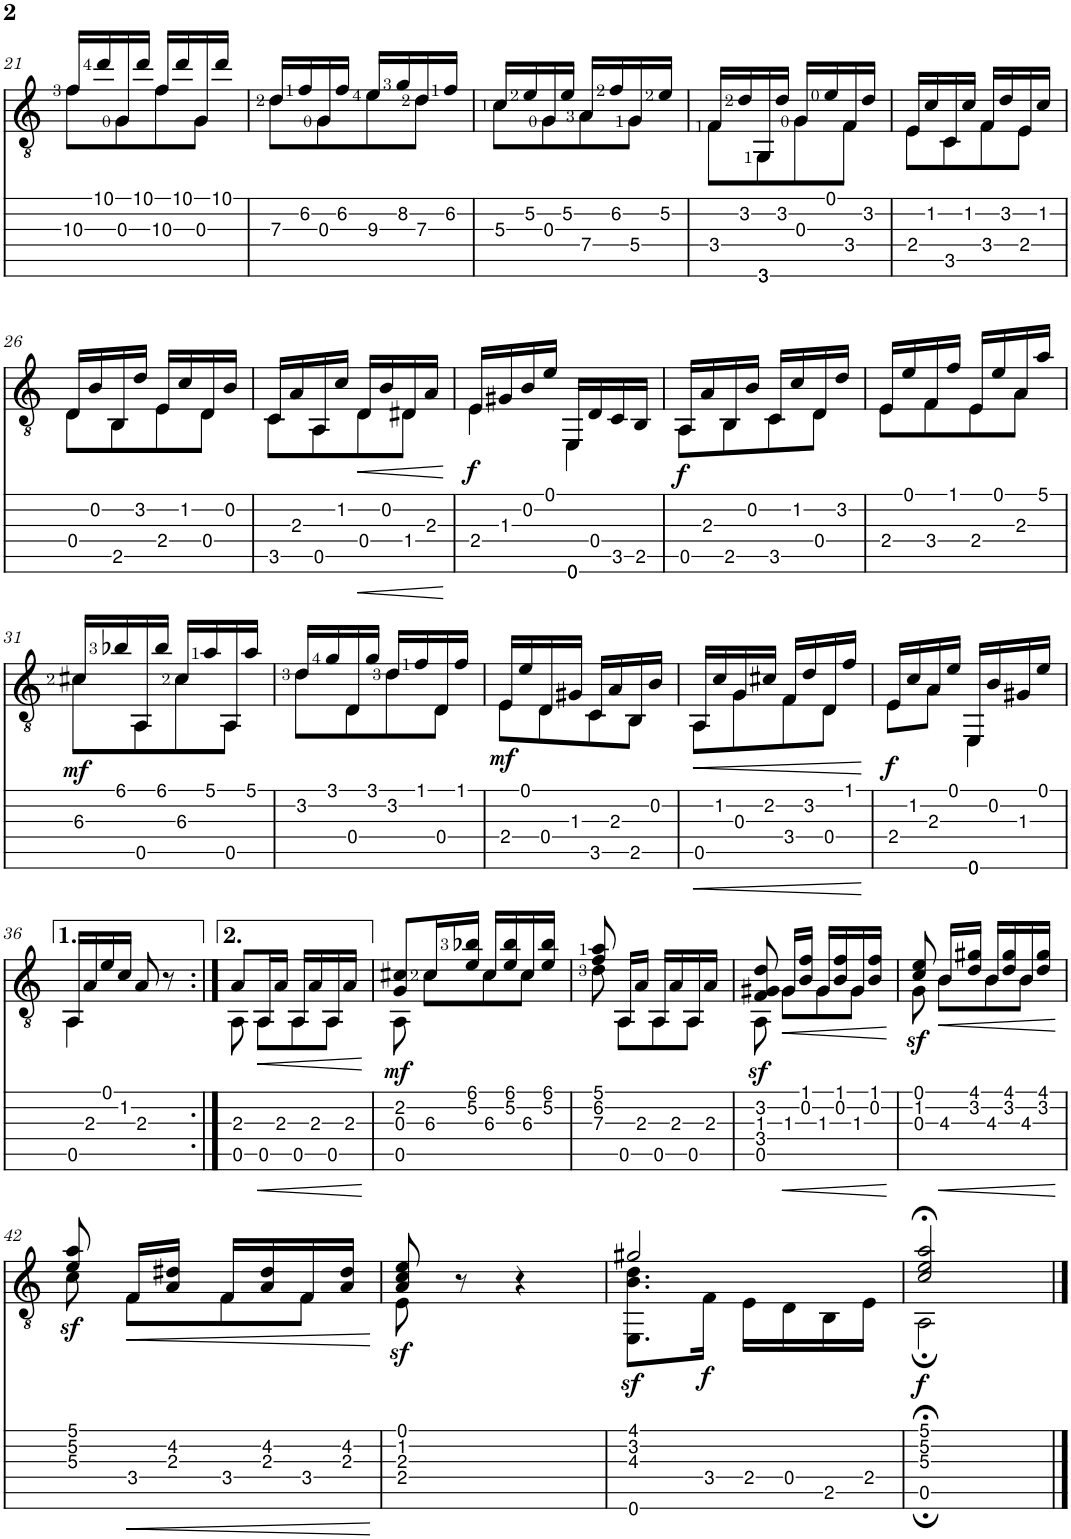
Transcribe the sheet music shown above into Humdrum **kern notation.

**kern	**kern	**dynam
*part1	*part1	*part1
*staff2	*staff1	*staff1/2
*I"Classical Guitar	*	*
*I'Guit.	*	*
!!LO:PB:g=z
*	*clefGv2	*
*k[]	*k[]	*
*a:	*a:	*
*M2/4	*M2/4	*
=21	=21	=21
*^	*^	*
16fLL	8fL	16f/LL	8f\L	.
16ddJ	.	16dd/	.	.
16GL	8GJ	16G/	8G\	.
16ddJJ	.	16dd/JJ	.	.
16fLL	8fL	16f/LL	8f\	.
16ddJ	.	16dd/	.	.
16GL	8GJ	16G/	8G\J	.
16ddJJ	.	16dd/JJ	.	.
=22	=22	=22	=22	=22
16dLL	8dL	16d/LL	8d\L	.
16fJ	.	16f/	.	.
16GL	8GJ	16G/	8G\	.
16fJJ	.	16f/JJ	.	.
16eLL	8eL	16e/LL	8e\	.
16gJ	.	16g/	.	.
16dL	8dJ	16d/	8d\J	.
16fJJ	.	16f/JJ	.	.
=23	=23	=23	=23	=23
16cLL	8cL	16c/LL	8c\L	.
16eJ	.	16e/	.	.
16GL	8GJ	16G/	8G\	.
16eJJ	.	16e/JJ	.	.
16ALL	8AL	16A/LL	8A\	.
16fJ	.	16f/	.	.
16GL	8GJ	16G/	8G\J	.
16eJJ	.	16e/JJ	.	.
=24	=24	=24	=24	=24
16FLL	8FL	16F/LL	8F\L	.
16dJ	.	16d/	.	.
16GGL	8GGJ	16GG/	8GG\	.
16dJJ	.	16d/JJ	.	.
16GLL	8GL	16G/LL	8G\	.
16eJ	.	16e/	.	.
16FL	8FJ	16F/	8F\J	.
16dJJ	.	16d/JJ	.	.
=25	=25	=25	=25	=25
16ELL	8EL	16E/LL	8E\L	.
16cJ	.	16c/	.	.
16CL	8CJ	16C/	8C\	.
16cJJ	.	16c/JJ	.	.
16FLL	8FL	16F/LL	8F\	.
16dJ	.	16d/	.	.
16EL	8EJ	16E/	8E\J	.
16cJJ	.	16c/JJ	.	.
!!LO:LB:g=z	!!
=26	=26	=26	=26	=26
16DLL	8DL	16D/LL	8D\L	.
16BJ	.	16B/	.	.
16BBL	8BBJ	16BB/	8BB\	.
16dJJ	.	16d/JJ	.	.
16ELL	8EL	16E/LL	8E\	.
16cJ	.	16c/	.	.
16DL	8DJ	16D/	8D\J	.
16BJJ	.	16B/JJ	.	.
=27	=27	=27	=27	=27
16CLL	8CL	16C/LL	8C\L	.
16AJ	.	16A/	.	.
16AAL	8AAJ	16AA/	8AA\	.
16cJJ	.	16c/JJ	.	.
!	!	!	!	!LO:HP:b
16DLL	8DL	16D/LL	8D\	<
16BJ	.	16B/	.	.
16D#XL	8D#J	16D#X/	8D#\J	.
16AJJ	.	16A/JJ	.	.
*v	*v	*	*	*
*	*v	*v	*
.	.	[
=28	=28	=28
*^	*^	*
!	!	!	!	!LO:DY:b
16ELL	4E	16E/LL	4E\	f
16G#XJ	.	16G#X/	.	.
16BL	.	16B/	.	.
16eJJ	.	16e/JJ	.	.
16EELL	4EE	16EE/LL	4EE\	.
16DJ	.	16D/	.	.
16CL	.	16C/	.	.
16BBJJ	.	16BB/JJ	.	.
=29	=29	=29	=29	=29
!	!	!	!	!LO:DY:b
16AALL	8AAL	16AA/LL	8AA\L	f
16AJ	.	16A/	.	.
16BBL	8BBJ	16BB/	8BB\	.
16BJJ	.	16B/JJ	.	.
16CLL	8CL	16C/LL	8C\	.
16cJ	.	16c/	.	.
16DL	8DJ	16D/	8D\J	.
16dJJ	.	16d/JJ	.	.
=30	=30	=30	=30	=30
16ELL	8EL	16E/LL	8E\L	.
16eJ	.	16e/	.	.
16FL	8FJ	16F/	8F\	.
16fJJ	.	16f/JJ	.	.
16ELL	8EL	16E/LL	8E\	.
16eJ	.	16e/	.	.
16AL	8AJ	16A/	8A\J	.
16aJJ	.	16a/JJ	.	.
!!LO:LB:g=z	!!
=31	=31	=31	=31	=31
!	!	!	!	!LO:DY:b
16c#XLL	8c#L	16c#X/LL	8c#\L	mf
16b-XJ	.	16b-X/	.	.
16AAL	8AAJ	16AA/	8AA\	.
16b-JJ	.	16b-/JJ	.	.
16c#LL	8c#L	16c#/LL	8c#\	.
16aJ	.	16a/	.	.
16AAL	8AAJ	16AA/	8AA\J	.
16aJJ	.	16a/JJ	.	.
=32	=32	=32	=32	=32
16dLL	8dL	16d/LL	8d\L	.
16gJ	.	16g/	.	.
16DL	8DJ	16D/	8D\	.
16gJJ	.	16g/JJ	.	.
16dLL	8dL	16d/LL	8d\	.
16fJ	.	16f/	.	.
16DL	8DJ	16D/	8D\J	.
16fJJ	.	16f/JJ	.	.
=33	=33	=33	=33	=33
!	!	!	!	!LO:DY:b
16ELL	8EL	16E/LL	8E\L	mf
16eJ	.	16e/	.	.
16DL	8DJ	16D/	8D\	.
16G#XJJ	.	16G#X/JJ	.	.
16CLL	8CL	16C/LL	8C\	.
16AJ	.	16A/	.	.
16BBL	8BBJ	16BB/	8BB\J	.
16BJJ	.	16B/JJ	.	.
=34	=34	=34	=34	=34
!	!	!	!	!LO:HP:b
16AALL	8AAL	16AA/LL	8AA\L	<
16cJ	.	16c/	.	.
16GL	8GJ	16G/	8G\	.
16c#XJJ	.	16c#X/JJ	.	.
16FLL	8FL	16F/LL	8F\	.
16dJ	.	16d/	.	.
16DL	8DJ	16D/	8D\J	.
16fJJ	.	16f/JJ	.	.
*v	*v	*	*	*
*	*v	*v	*
.	.	[
=35	=35	=35
*^	*^	*
!	!	!	!	!LO:DY:b
16ELL	8EL	16E/LL	8E\L	f
16cJ	.	16c/	.	.
16AL	8AJ	16A/	8A\J	.
16eJJ	.	16e/JJ	.	.
16EELL	4EE	16EE/LL	4EE\	.
16BJ	.	16B/	.	.
16G#XL	.	16G#X/	.	.
16eJJ	.	16e/JJ	.	.
!!LO:LB:g=z	!!
=36	=36	=36	=36	=36
16AALL	4AA	16AA/LL	4AA\	.
16AJ	.	16A/	.	.
16eL	.	16e/	.	.
16cJJ	.	16c/JJ	.	.
8A	4r	8A/	4ryy	.
8r	.	8r	.	.
=37:|!	=37:|!	=37:|!	=37:|!	=37:|!
8AL	8AAL	8A/L	8AA\	.
!	!	!	!	!LO:HP:b
16AAL	8AAJ	16AA/L	8AA\L	<
16AJJ	.	16A/JJ	.	.
16AALL	8AAL	16AA/LL	8AA\	.
16AJ	.	16A/	.	.
16AAL	8AAJ	16AA/	8AA\J	.
16AJJ	.	16A/JJ	.	.
*v	*v	*	*	*
*	*v	*v	*
.	.	[
=38	=38	=38
*^	*^	*
!	!	!	!	!LO:DY:b
8G\ 8c#X\L	8AAL	8G/ 8c#X/L	8AA\	mf
16c#L	8c#J	16c#/L	8c#\L	.
16e\ 16b-X\JJ	.	16e/ 16b-X/JJ	.	.
16c#LL	8c#L	16c#/LL	8c#\	.
16e\ 16b-\J	.	16e/ 16b-/	.	.
16c#L	8c#J	16c#/	8c#\J	.
16e\ 16b-\JJ	.	16e/ 16b-/JJ	.	.
=39	=39	=39	=39	=39
8f\ 8a\L	8dL	8f/ 8a/	8d\	.
16AAL	8AAJ	16AA/LL	8AA\L	.
16AJJ	.	16A/JJ	.	.
16AALL	8AAL	16AA/LL	8AA\	.
16AJ	.	16A/	.	.
16AAL	8AAJ	16AA/	8AA\J	.
16AJJ	.	16A/JJ	.	.
=40	=40	=40	=40	=40
!	!	!	!	!LO:DY:b
8F\ 8G#\ 8d\L	8AAL	8F/ 8G#X/ 8d/	8AA\	sf
!	!	!	!	!LO:HP:b
16G#L	8G#J	16G#/LL	8G#\L	<
16B\ 16f\JJ	.	16B/ 16f/JJ	.	.
16G#LL	8G#L	16G#/LL	8G#\	.
16B\ 16f\J	.	16B/ 16f/	.	.
16G#L	8G#J	16G#/	8G#\J	.
16B\ 16f\JJ	.	16B/ 16f/JJ	.	.
*v	*v	*	*	*
*	*v	*v	*
.	.	[
=41	=41	=41
*^	*^	*
!	!	!	!	!LO:DY:b
8c\ 8e\L	8GL	8c/ 8e/	8G\	sf
!	!	!	!	!LO:HP:b
16BL	8BJ	16B/LL	8B\L	<
16d\ 16g#X\JJ	.	16d/ 16g#X/JJ	.	.
16BLL	8BL	16B/LL	8B\	.
16d\ 16g#\J	.	16d/ 16g#/	.	.
16BL	8BJ	16B/	8B\J	.
16d\ 16g#\JJ	.	16d/ 16g#/JJ	.	.
*v	*v	*	*	*
*	*v	*v	*
.	.	[
!!LO:LB:g=z
=42	=42	=42
*^	*^	*
!	!	!	!	!LO:DY:b
8e\ 8a\L	8cL	8e/ 8a/	8c\	sf
!	!	!	!	!LO:HP:b
16FL	8FJ	16F/LL	8F\L	<
16A\ 16d#X\JJ	.	16A/ 16d#X/JJ	.	.
16FLL	8FL	16F/LL	8F\	.
16A\ 16d#\J	.	16A/ 16d#/	.	.
16FL	8FJ	16F/	8F\J	.
16A\ 16d#\JJ	.	16A/ 16d#/JJ	.	.
*v	*v	*	*	*
*	*v	*v	*
.	.	[
=43	=43	=43
*^	*^	*
!	!	!	!	!LO:DY:b
8A 8c 8e	8E	8A/ 8c/ 8e/	8E\	sf
8r	8r	8r	8ryy	.
4r	4r	4r	4ryy	.
=44	=44	=44	=44	=44
!	!	!	!	!LO:DY:b
2g#X	8.EE\ 8.B\ 8.d\L	2g#X/	8.EE\ 8.B\ 8.d\L	sf
!	!	!	!	!LO:DY:b
.	16FJk	.	16F\Jk	f
.	16ELL	.	16E\LL	.
.	16DJ	.	16D\	.
.	16BBL	.	16BB\	.
.	16EJJ	.	16E\JJ	.
=45	=45	=45	=45	=45
!	!	!	!	!LO:DY:b
2c;< 2e;< 2a;<	2AA;	2c/;< 2e/;< 2a/;<	2AA;\	f
*v	*v	*	*	*
*	*v	*v	*
==	==	==
*-	*-	*-
